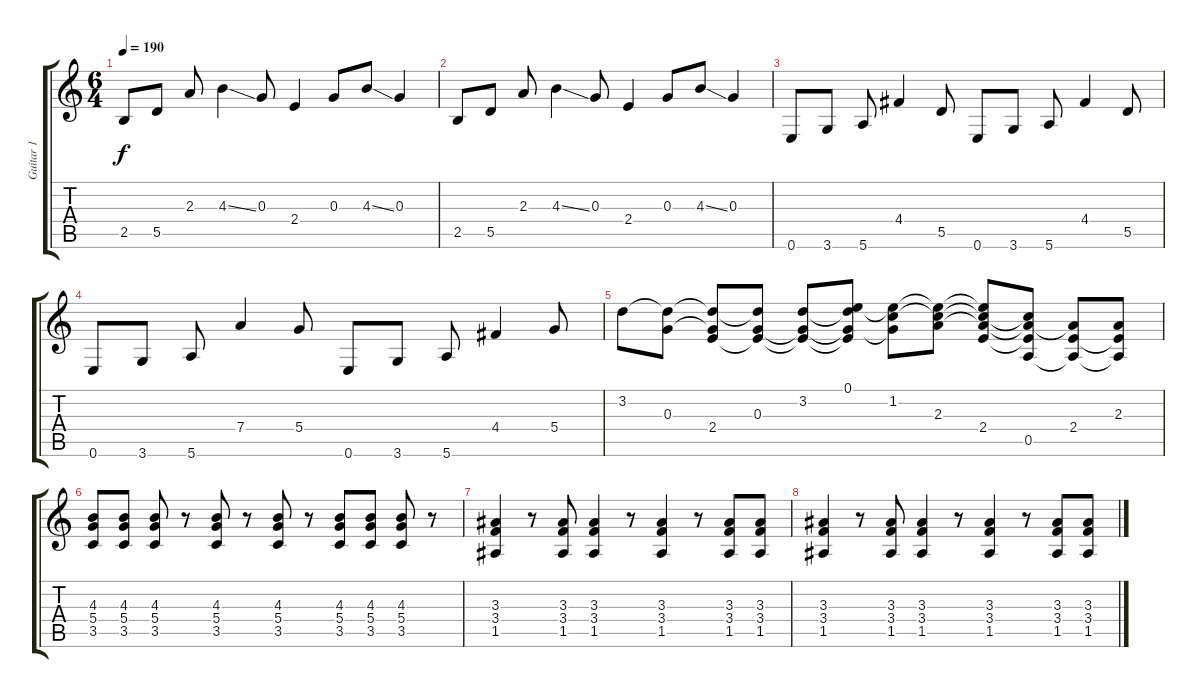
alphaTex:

\track ("Guitar 1" "Guitar 1") {instrument distortionguitar}
\staff {score tabs}
\tuning (E4 B3 G3 D3 A2 E2) {hide}
\ts (6 4)
\tempo 190
\clef g2
\ks c
2.5.8{dy f} 5.5.8 2.3.8 4.3{ss}.4 0.3.8 2.4.4 0.3.8 4.3{ss}.8 0.3.4 |
2.5.8 5.5.8 2.3.8 4.3{ss}.4 0.3.8 2.4.4 0.3.8 4.3{ss}.8 0.3.4 |
0.6.8 3.6.8 5.6.8 4.4.4 5.5.8 0.6.8 3.6.8 5.6.8 4.4.4 5.5.8 |
0.6.8 3.6.8 5.6.8 7.4.4 5.4.8 0.6.8 3.6.8 5.6.8 4.4.4 5.4.8 |
3.2.8 (3.2{t} 0.3).8 (3.2{t} 0.3{t} 2.4).8 (3.2{t} 0.3 2.4{t}).8 (3.2 0.3{t} 2.4{t}).8 (0.1 3.2{t} 0.3{t} 2.4{t}).8 (0.1{t} 1.2 0.3{t}).8 (0.1{t} 1.2{t} 2.3).8 (0.1{t} 1.2{t} 2.3{t} 2.4).8 (1.2{t} 2.3{t} 2.4{t} 0.5).8 (2.3{t} 2.4 0.5{t}).8 (2.3 2.4{t} 0.5{t}).8 |
(4.3 5.4 3.5).8 (4.3 5.4 3.5).8 (4.3 5.4 3.5).8 r.8 (4.3 5.4 3.5).8 r.8 (4.3 5.4 3.5).8 r.8 (4.3 5.4 3.5).8 (4.3 5.4 3.5).8 (4.3 5.4 3.5).8 r.8 |
(3.3 3.4 1.5).4 r.8 (3.3 3.4 1.5).8 (3.3 3.4 1.5).4 r.8 (3.3 3.4 1.5).4 r.8 (3.3 3.4 1.5).8 (3.3 3.4 1.5).8 |
(3.3 3.4 1.5).4 r.8 (3.3 3.4 1.5).8 (3.3 3.4 1.5).4 r.8 (3.3 3.4 1.5).4 r.8 (3.3 3.4 1.5).8 (3.3 3.4 1.5).8
